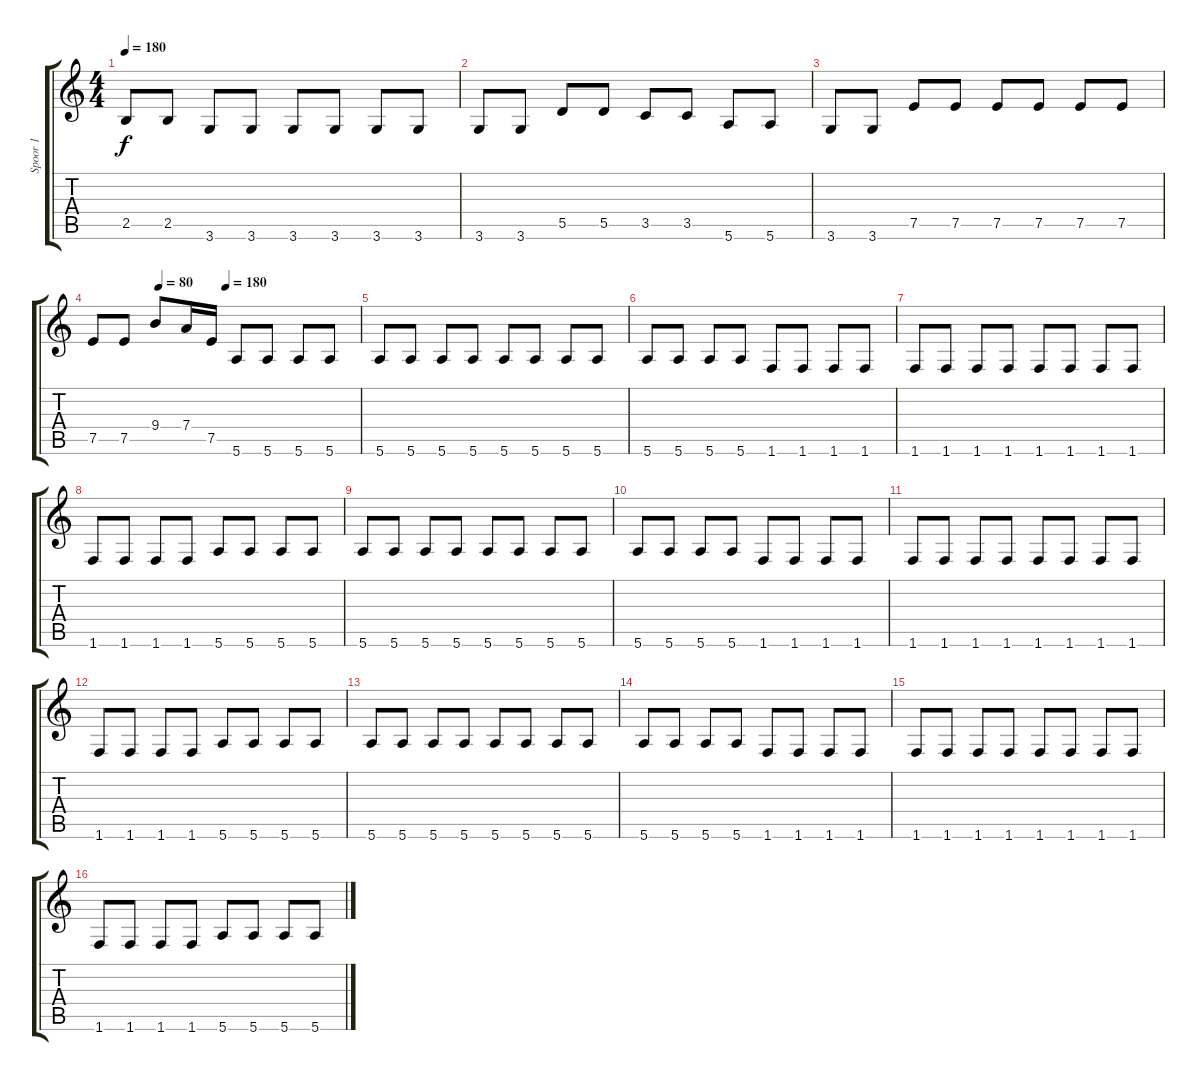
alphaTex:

\track ("Spoor 1" "Spoor 1") {instrument distortionguitar}
\staff {score tabs}
\tuning (E4 B3 G3 D3 A2 E2) {hide}
\ts (4 4)
\tempo 180
\clef g2
\ks c
2.5.8{dy f} 2.5.8 3.6.8 3.6.8 3.6.8 3.6.8 3.6.8 3.6.8 |
3.6.8 3.6.8 5.5.8 5.5.8 3.5.8 3.5.8 5.6.8 5.6.8 |
3.6.8 3.6.8 7.5.8 7.5.8 7.5.8 7.5.8 7.5.8 7.5.8 |
\tempo (80 0.25)
\tempo (180 0.5)
7.5.8 7.5.8 9.4.8 7.4.16 7.5.16 5.6.8 5.6.8 5.6.8 5.6.8 |
5.6.8 5.6.8 5.6.8 5.6.8 5.6.8 5.6.8 5.6.8 5.6.8 |
5.6.8 5.6.8 5.6.8 5.6.8 1.6.8 1.6.8 1.6.8 1.6.8 |
1.6.8 1.6.8 1.6.8 1.6.8 1.6.8 1.6.8 1.6.8 1.6.8 |
1.6.8 1.6.8 1.6.8 1.6.8 5.6.8 5.6.8 5.6.8 5.6.8 |
5.6.8 5.6.8 5.6.8 5.6.8 5.6.8 5.6.8 5.6.8 5.6.8 |
5.6.8 5.6.8 5.6.8 5.6.8 1.6.8 1.6.8 1.6.8 1.6.8 |
1.6.8 1.6.8 1.6.8 1.6.8 1.6.8 1.6.8 1.6.8 1.6.8 |
1.6.8 1.6.8 1.6.8 1.6.8 5.6.8 5.6.8 5.6.8 5.6.8 |
5.6.8 5.6.8 5.6.8 5.6.8 5.6.8 5.6.8 5.6.8 5.6.8 |
5.6.8 5.6.8 5.6.8 5.6.8 1.6.8 1.6.8 1.6.8 1.6.8 |
1.6.8 1.6.8 1.6.8 1.6.8 1.6.8 1.6.8 1.6.8 1.6.8 |
1.6.8 1.6.8 1.6.8 1.6.8 5.6.8 5.6.8 5.6.8 5.6.8
